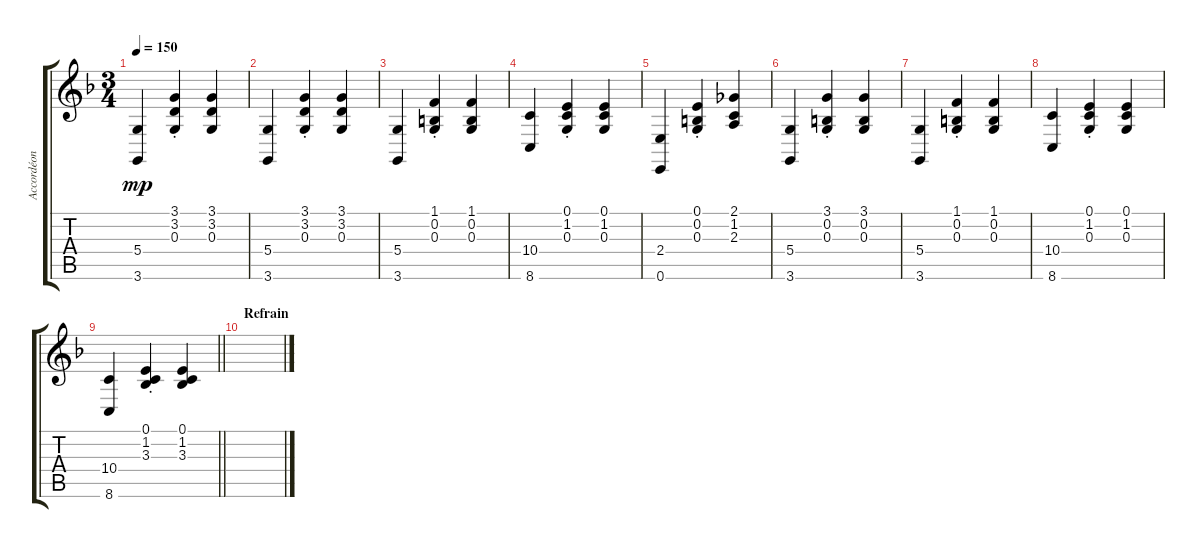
\track ("Accordéon" "Accordéon") {instrument accordion}
\staff {score tabs}
\tuning (E4 B3 G3 D3 A2 E2) {hide}
\ts (3 4)
\tempo 150
\clef g2
\ks f
(5.4 3.6).4{dy mp} (3.1{st} 3.2{st} 0.3{st}).4 (3.1 3.2 0.3).4 |
(5.4 3.6).4 (3.1{st} 3.2{st} 0.3{st}).4 (3.1 3.2 0.3).4 |
(5.4 3.6).4 (1.1{st} 0.2{st} 0.3{st}).4 (1.1 0.2 0.3).4 |
(10.4 8.6).4 (0.1{st} 1.2{st} 0.3{st}).4 (0.1 1.2 0.3).4 |
(2.4 0.6).4 (0.1{st} 0.2{st} 0.3{st}).4 (2.1 1.2 2.3).4 |
(5.4 3.6).4 (3.1{st} 0.2{st} 0.3{st}).4 (3.1 0.2 0.3).4 |
(5.4 3.6).4 (1.1{st} 0.2{st} 0.3{st}).4 (1.1 0.2 0.3).4 |
(10.4 8.6).4 (0.1{st} 1.2{st} 0.3{st}).4 (0.1 1.2 0.3).4 |
\barLineRight lightlight
(10.4 8.6).4 (0.1{st} 1.2{st} 3.3{st}).4 (0.1 1.2 3.3).4 |
\section ("" "Refrain")
